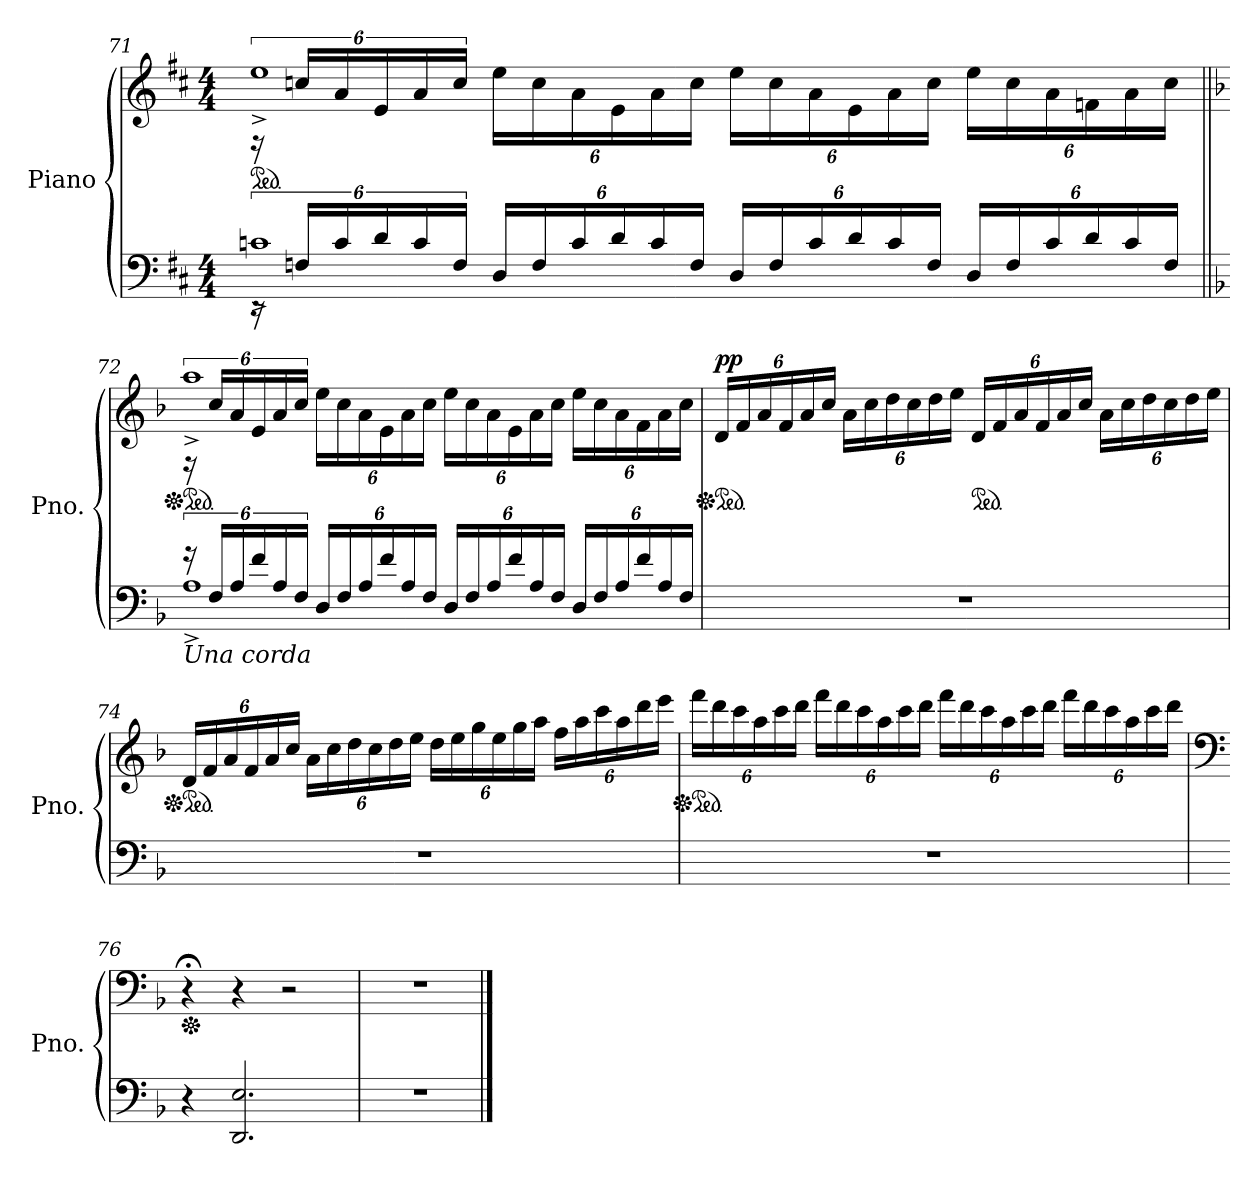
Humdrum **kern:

**kern	**kern	**dynam
*part1	*part1	*part1
*staff2	*staff1	*staff1/2
*I"Piano	*	*
*I'Pno.	*	*
!!LO:PB:g=z
*clefF4	*clefG2	*
*k[f#c#]	*k[f#c#]	*
*M4/4	*M4/4	*
=71	=71	=71
*^	*	*
*	*	*ped	*
*	*	*^	*
24rEE	1cn^	24rF	1ee^	.
24Fn/LL	.	24ccn/LL	.	.
24c/	.	24a/	.	.
*Xbrackettup	*	*Xbrackettup	*	*
24d/	.	24e/	.	.
24c/	.	24a/	.	.
24F/JJ	.	24cc/JJ	.	.
24D/LL	.	24ee\LL	.	.
24F/	.	24cc\	.	.
24c/	.	24a\	.	.
24d/	.	24e\	.	.
24c/	.	24a\	.	.
24F/JJ	.	24cc\JJ	.	.
24D/LL	.	24ee\LL	.	.
24F/	.	24cc\	.	.
24c/	.	24a\	.	.
24d/	.	24e\	.	.
24c/	.	24a\	.	.
24F/JJ	.	24cc\JJ	.	.
24D/LL	.	24ee\LL	.	.
24F/	.	24cc\	.	.
24c/	.	24a\	.	.
24d/	.	24fn\	.	.
24c/	.	24a\	.	.
24F/JJ	.	24cc\JJ	.	.
!!LO:LB:g=z	!!
=72||	=72||	=72||	=72||	=72||
*k[b-]	*	*k[b-]	*	*
*brackettup	*	*	*	*
*	*	*Xped	*	*
*	*	*ped	*	*
*	*	*brackettup	*	*
!LO:TX:b:i:t=Una corda	!	!	!	!
24r	1A^	24rF	1aa^	.
24F/LL	.	24cc/LL	.	.
24A/	.	24a/	.	.
*Xbrackettup	*	*Xbrackettup	*	*
24f/	.	24e/	.	.
24A/	.	24a/	.	.
24F/JJ	.	24cc/JJ	.	.
24D/LL	.	24ee\LL	.	.
24F/	.	24cc\	.	.
24A/	.	24a\	.	.
24f/	.	24e\	.	.
24A/	.	24a\	.	.
24F/JJ	.	24cc\JJ	.	.
24D/LL	.	24ee\LL	.	.
24F/	.	24cc\	.	.
24A/	.	24a\	.	.
24f/	.	24e\	.	.
24A/	.	24a\	.	.
24F/JJ	.	24cc\JJ	.	.
24D/LL	.	24ee\LL	.	.
24F/	.	24cc\	.	.
24A/	.	24a\	.	.
24f/	.	24f\	.	.
24A/	.	24a\	.	.
24F/JJ	.	24cc\JJ	.	.
*v	*v	*	*	*
*	*v	*v	*
=73	=73	=73
*	*Xped	*
*	*ped	*
!	!	!LO:DY:a
1r	24d/LL	pp
.	24f/	.
.	24a/	.
.	24f/	.
.	24a/	.
.	24cc/JJ	.
.	24a\LL	.
.	24cc\	.
.	24dd\	.
.	24cc\	.
.	24dd\	.
.	24ee\JJ	.
*	*ped	*
.	24d/LL	.
.	24f/	.
.	24a/	.
.	24f/	.
.	24a/	.
.	24cc/JJ	.
.	24a\LL	.
.	24cc\	.
.	24dd\	.
.	24cc\	.
.	24dd\	.
.	24ee\JJ	.
!!LO:LB:g=z
=74	=74	=74
*	*Xped	*
*	*Xped	*
*	*ped	*
1r	24d/LL	.
.	24f/	.
.	24a/	.
.	24f/	.
.	24a/	.
.	24cc/JJ	.
.	24a\LL	.
.	24cc\	.
.	24dd\	.
.	24cc\	.
.	24dd\	.
.	24ee\JJ	.
.	24dd\LL	.
.	24ee\	.
.	24gg\	.
.	24ee\	.
.	24gg\	.
.	24aa\JJ	.
.	24ff\LL	.
.	24aa\	.
.	24ccc\	.
.	24aa\	.
.	24ddd\	.
.	24eee\JJ	.
!!LO:LB:g=z
=75	=75	=75
*	*Xped	*
*	*ped	*
1r	24fff\LL	.
.	24ddd\	.
.	24ccc\	.
.	24aa\	.
.	24ccc\	.
.	24ddd\JJ	.
.	24fff\LL	.
.	24ddd\	.
.	24ccc\	.
.	24aa\	.
.	24ccc\	.
.	24ddd\JJ	.
.	24fff\LL	.
.	24ddd\	.
.	24ccc\	.
.	24aa\	.
.	24ccc\	.
.	24ddd\JJ	.
.	24fff\LL	.
.	24ddd\	.
.	24ccc\	.
.	24aa\	.
.	24ccc\	.
.	24ddd\JJ	.
=76	=76	=76
*	*clefF4	*
*8ba	*	*
*	*Xped	*
4r	4r;<	.
2.DDD/ 2.EE/	4r	.
.	2r	.
=77	=77	=77
*X8ba	*	*
1r	1r	.
==	==	==
*-	*-	*-
